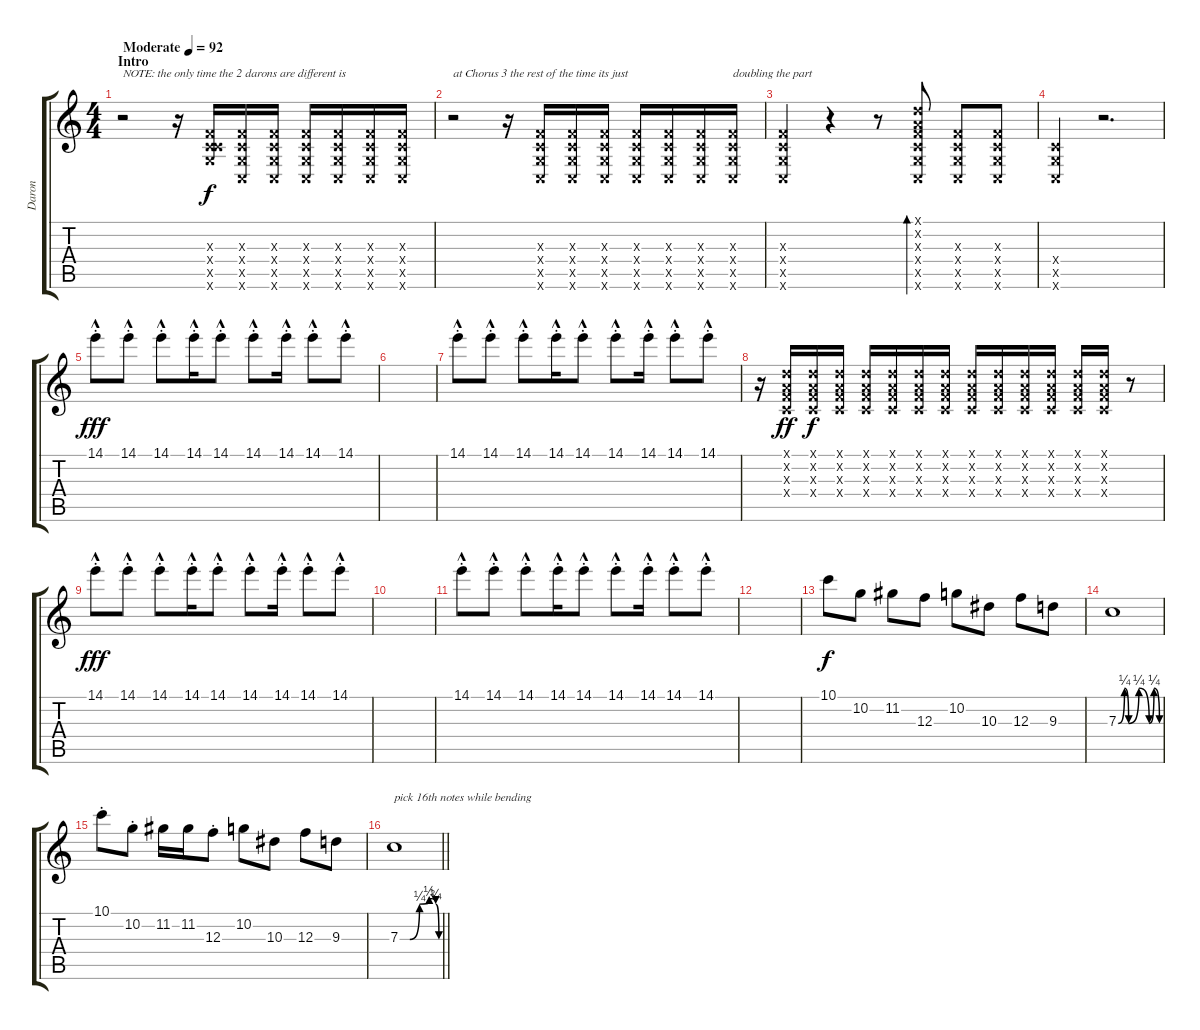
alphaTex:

\track ("Daron" "Daron") {instrument electricguitarclean}
\staff {score tabs}
\tuning (D4 A3 F3 C3 G2 C2) {hide}
\ts (4 4)
\section ("" "Intro")
\tempo (92 "Moderate")
\clef g2
\ks c
r.2{txt "NOTE: the only time the 2 darons are different is " dy f instrument electricguitarclean} r.16 (0.3{x} 0.4{x} 0.5{x} 12.6{x}).16 (0.3{x} 0.4{x} 0.5{x} 0.6{x}).16 (0.3{x} 0.4{x} 0.5{x} 0.6{x}).16 (0.3{x} 0.4{x} 0.5{x} 0.6{x}).16 (0.3{x} 0.4{x} 0.5{x} 0.6{x}).16 (0.3{x} 0.4{x} 0.5{x} 0.6{x}).16 (0.3{x} 0.4{x} 0.5{x} 0.6{x}).16 |
r.2{txt "at Chorus 3 the rest of the time its just"} r.16 (0.3{x} 0.4{x} 0.5{x} 0.6{x}).16 (0.3{x} 0.4{x} 0.5{x} 0.6{x}).16 (0.3{x} 0.4{x} 0.5{x} 0.6{x}).16 (0.3{x} 0.4{x} 0.5{x} 0.6{x}).16 (0.3{x} 0.4{x} 0.5{x} 0.6{x}).16 (0.3{x} 0.4{x} 0.5{x} 0.6{x}).16 (0.3{x} 0.4{x} 0.5{x} 0.6{x}).16{txt "doubling the part"} |
(0.3{x} 0.4{x} 0.5{x} 0.6{x}).4 r.4 r.8 (0.1{x} 0.2{x} 0.3{x} 0.4{x} 0.5{x} 0.6{x}).8{bd 120} (0.3{x} 0.4{x} 0.5{x} 0.6{x}).8 (0.3{x} 0.4{x} 0.5{x} 0.6{x}).8 |
(0.4{x} 0.5{x} 0.6{x}).4 r.2{d} |
14.1{hac st}.8{dy fff} 14.1{hac st}.8 14.1{hac st}.8 14.1{hac st}.16 14.1{hac st}.8 14.1{hac st}.8 14.1{hac st}.16 14.1{hac st}.8 14.1{hac st}.8 |
|
14.1{hac st}.8 14.1{hac st}.8 14.1{hac st}.8 14.1{hac st}.16 14.1{hac st}.8 14.1{hac st}.8 14.1{hac st}.16 14.1{hac st}.8 14.1{hac st}.8 |
r.16 (0.1{x} 0.2{x} 0.3{x} 0.4{x}).16{dy ff} (0.1{x} 0.2{x} 0.3{x} 0.4{x}).16{dy f} (0.1{x} 0.2{x} 0.3{x} 0.4{x}).16 (0.1{x} 0.2{x} 0.3{x} 0.4{x}).16 (0.1{x} 0.2{x} 0.3{x} 0.4{x}).16 (0.1{x} 0.2{x} 0.3{x} 0.4{x}).16 (0.1{x} 0.2{x} 0.3{x} 0.4{x}).16 (0.1{x} 0.2{x} 0.3{x} 0.4{x}).16 (0.1{x} 0.2{x} 0.3{x} 0.4{x}).16 (0.1{x} 0.2{x} 0.3{x} 0.4{x}).16 (0.1{x} 0.2{x} 0.3{x} 0.4{x}).16 (0.1{x} 0.2{x} 0.3{x} 0.4{x}).16 (0.1{x} 0.2{x} 0.3{x} 0.4{x}).16 r.8 |
14.1{hac st}.8{dy fff} 14.1{hac st}.8 14.1{hac st}.8 14.1{hac st}.16 14.1{hac st}.8 14.1{hac st}.8 14.1{hac st}.16 14.1{hac st}.8 14.1{hac st}.8 |
|
14.1{hac st}.8 14.1{hac st}.8 14.1{hac st}.8 14.1{hac st}.16 14.1{hac st}.8 14.1{hac st}.8 14.1{hac st}.16 14.1{hac st}.8 14.1{hac st}.8 |
|
10.1.8{dy f} 10.2.8 11.2.8 12.3.8 10.2.8 10.3.8 12.3.8 9.3.8 |
7.3{be (custom 0 0 9 1 15 0 30 1 45 0 52 1 60 0)}.1 |
10.1{st}.8 10.2{st}.8 11.2.16 11.2.16 12.3{st}.8 10.2.8 10.3.8 12.3.8 9.3.8 |
\barLineRight lightlight
7.3{be (custom 0 0 15 0 30 1 45 2 50 2 55 1 60 0)}.1{txt "pick 16th notes while bending"}
